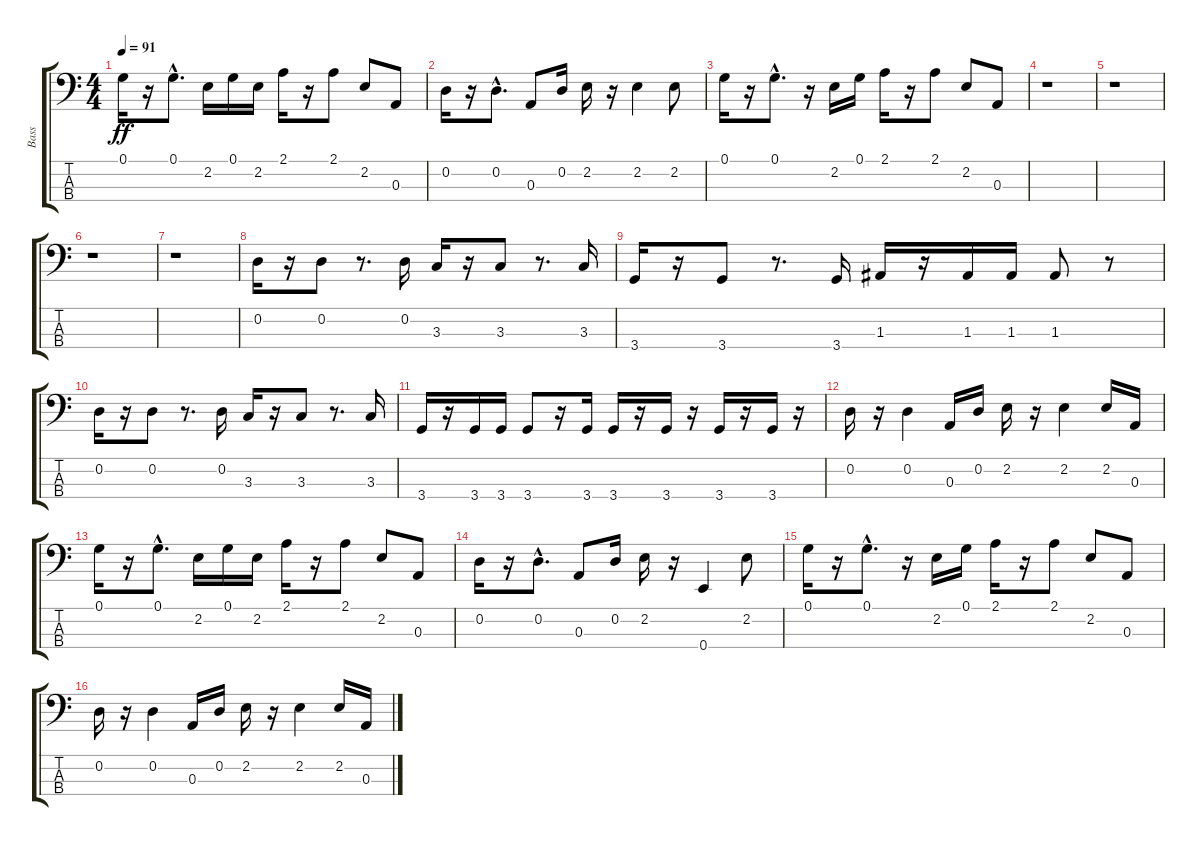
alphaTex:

\track ("Bass" "Bass") {instrument electricbassfinger}
\staff {score tabs}
\tuning (G2 D2 A1 E1) {hide}
\ts (4 4)
\tempo 91
\clef f4
\ks c
0.1.16{dy ff} r.16 0.1{hac}.8{d} 2.2.16 0.1.16 2.2.16 2.1.16 r.16 2.1.8 2.2.8 0.3.8 |
0.2.16 r.16 0.2{hac}.8{d} 0.3.8 0.2.16 2.2.16 r.16 2.2.4 2.2.8 |
0.1.16 r.16 0.1{hac}.8{d} r.16 2.2.16 0.1.16 2.1.16 r.16 2.1.8 2.2.8 0.3.8 |
r.1 |
r.1 |
r.1 |
r.1 |
0.2.16 r.16 0.2.8 r.8{d} 0.2.16 3.3.16 r.16 3.3.8 r.8{d} 3.3.16 |
3.4.16 r.16 3.4.8 r.8{d} 3.4.16 1.3.16 r.16 1.3.16 1.3.16 1.3.8 r.8 |
0.2.16 r.16 0.2.8 r.8{d} 0.2.16 3.3.16 r.16 3.3.8 r.8{d} 3.3.16 |
3.4.16 r.16 3.4.16 3.4.16 3.4.8 r.16 3.4.16 3.4.16 r.16 3.4.16 r.16 3.4.16 r.16 3.4.16 r.16 |
0.2.16 r.16 0.2.4 0.3.16 0.2.16 2.2.16 r.16 2.2.4 2.2.16 0.3.16 |
0.1.16 r.16 0.1{hac}.8{d} 2.2.16 0.1.16 2.2.16 2.1.16 r.16 2.1.8 2.2.8 0.3.8 |
0.2.16 r.16 0.2{hac}.8{d} 0.3.8 0.2.16 2.2.16 r.16 0.4.4 2.2.8 |
0.1.16 r.16 0.1{hac}.8{d} r.16 2.2.16 0.1.16 2.1.16 r.16 2.1.8 2.2.8 0.3.8 |
0.2.16 r.16 0.2.4 0.3.16 0.2.16 2.2.16 r.16 2.2.4 2.2.16 0.3.16
